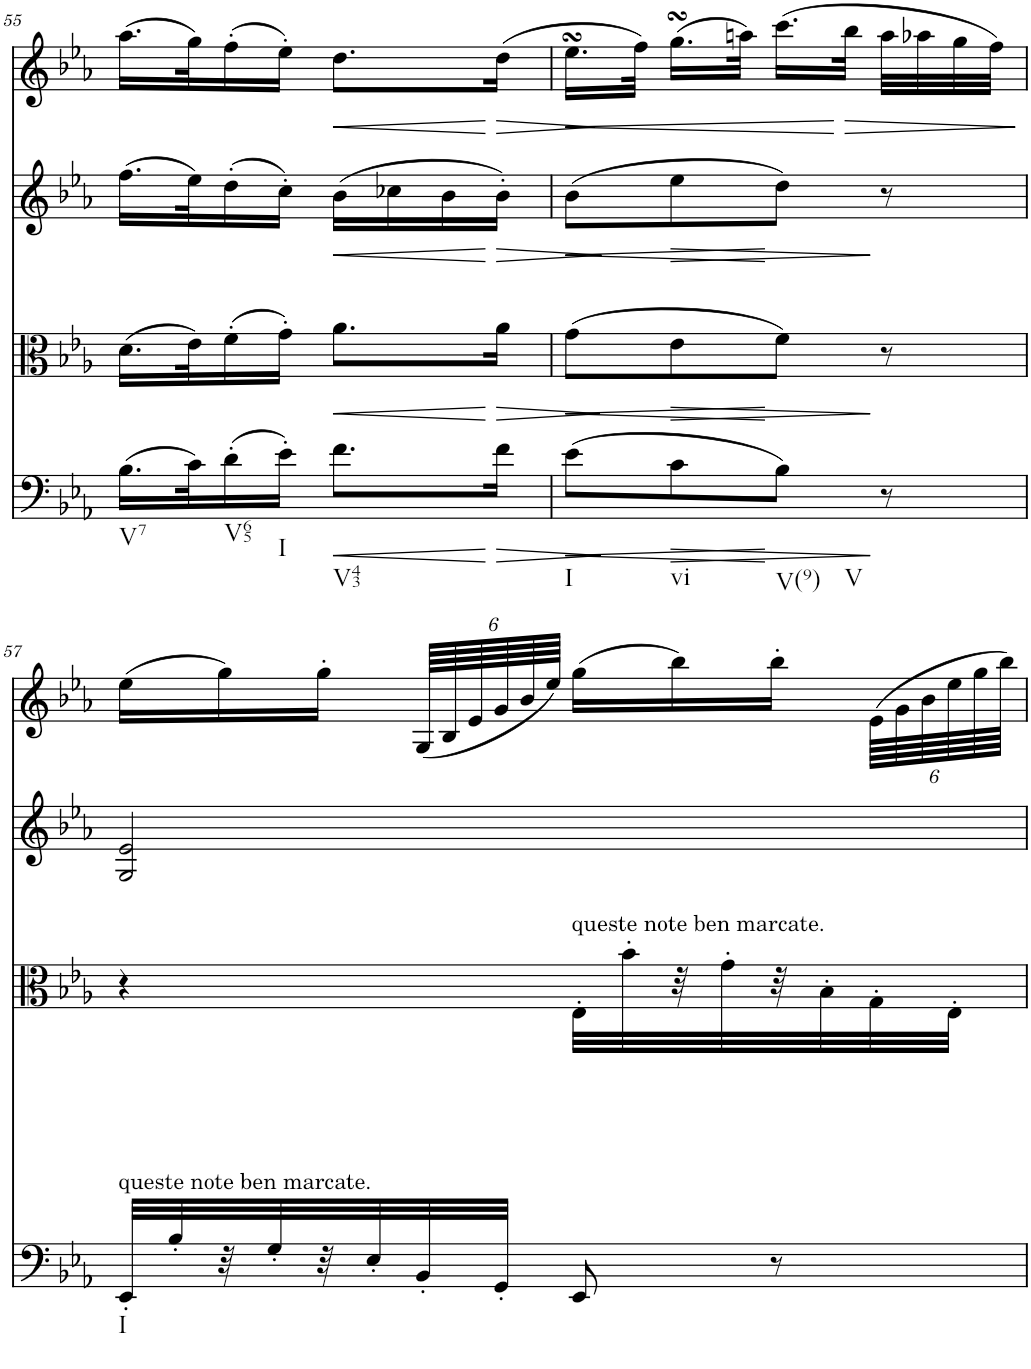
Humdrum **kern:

**kern	**dynam	**kern	**dynam	**kern	**dynam	**kern	**dynam
*part4	*part4	*part3	*part3	*part2	*part2	*part1	*part1
*staff4	*staff4	*staff3	*staff3	*staff2	*staff2	*staff1	*staff1
*I"Violoncello	*	*I"Viola	*	*I"Violin II	*	*I"Violin I	*
*I'Vc	*	*I'Vla	*	*I'Vln	*	*I'Vln	*
!!LO:PB:g=z
*clefC4	*	*clefC3	*	*clefG2	*	*clefG2	*
*k[b-e-a-]	*	*k[b-e-a-]	*	*k[b-e-a-]	*	*k[b-e-a-]	*
*E-:	*	*E-:	*	*E-:	*	*E-:	*
*M2/4	*	*M2/4	*	*M2/4	*	*M2/4	*
=55	=55	=55	=55	=55	=55	=55	=55
!LO:TX:b:t=V7	!	!	!	!	!	!	!
(16.B-\LL	.	(16.d\LL	.	(16.ff\LL	.	(16.aa-\LL	.
32c\K)	.	32e-\K)	.	32ee-\K)	.	32gg\K)	.
!LO:TX:b:t=V65	!	!	!	!	!	!	!
(16d'\	.	(16f'\	.	(16dd'\	.	(16ff'\	.
!LO:TX:b:t=I	!	!	!	!	!	!	!
16e-'\JJ)	.	16g'\JJ)	.	16cc'\JJ)	.	16ee-'\JJ)	.
!LO:TX:b:t=V43	!	!	!	!	!	!	!
!	!LO:HP:b	!	!LO:HP:b	!	!LO:HP:b	!	!LO:HP:b
8.f\L	<	8.a-\L	<	(16b-\LL	<	8.dd\L	<
.	.	.	.	16cc-X\	.	.	.
.	.	.	.	16b-\	.	.	.
!	!LO:HP:b	!	!LO:HP:b	!	!LO:HP:b	!	!LO:HP:b
16f\Jk	>	16a-\Jk	>	16b-'\JJ)	>	(16dd\Jk	>
.	[	.	[	.	[	.	[
=56	=56	=56	=56	=56	=56	=56	=56
!LO:TX:b:t=I	!	!	!	!	!	!	!
!	!	!	!	!	!	!	!LO:HP:b
(8e-\L	.	(8g\L	.	(8b-\L	.	16.ee-sSSs\LL	<
.	.	.	.	.	.	32ff\JJk)	.
!LO:TX:b:t=vi	!	!	!	!	!	!	!
!	!LO:HP:b	!	!LO:HP:b	!	!LO:HP:b	!	!
8c\	>	8e-\	>	8ee-\	>	(16.ggsSsS\LL	.
.	.	.	.	.	.	32aan\JJk)	.
!LO:TX:b:t=V(9)	!	!	!	!	!	!	!
!LO:TX:b:t=V	!	!	!	!	!	!	!
8B-\J)	]	8f\J)	]	8dd\J)	]	(16.ccc\LL	.
.	.	.	.	.	.	32bb-\JJk	]
8r	]	8r	]	8r	]	32aa\LLL	.
.	.	.	.	.	.	32aa-X\	.
.	.	.	.	.	.	32gg\	.
.	.	.	.	.	.	32ff\JJJ)	.
.	.	.	.	.	.	.	[
!!LO:LB:g=z
=57	=57	=57	=57	=57	=57	=57	=57
!	!	!LO:TX:b:t=queste note ben marcate.	!	!	!	!	!
!LO:TX:b:t=I	!	!	!	!	!	!	!
32EE-'/LLL	.	4r	.	2G/ 2e-/	.	(16ee-\LL	.
32B-'/	.	.	.	.	.	.	.
32r	.	.	.	.	.	16gg\)	.
32G'/	.	.	.	.	.	.	.
32r	.	.	.	.	.	16gg'\JJ	.
32E-'/	.	.	.	.	.	.	.
*	*	*	*	*	*	*Xbrackettup	*
32BB-'/	.	.	.	.	.	(96G/LLLL	.
.	.	.	.	.	.	96B-/	.
.	.	.	.	.	.	96e-/	.
32GG'/JJJ	.	.	.	.	.	96g/	.
.	.	.	.	.	.	96b-/	.
.	.	.	.	.	.	96ee-/JJJJ)	.
!	!	!LO:TX:a:t=queste note ben marcate.	!	!	!	!	!
8EE-/	.	32E-'\LLL	.	.	.	(16gg\LL	.
.	.	32b-'\	.	.	.	.	.
.	.	32r	.	.	.	16bb-\)	.
.	.	32g'\	.	.	.	.	.
8r	.	32r	.	.	.	16bb-'\JJ	.
.	.	32B-'\	.	.	.	.	.
.	.	32G'\	.	.	.	(96e-\LLLL	.
.	.	.	.	.	.	96g\	.
.	.	.	.	.	.	96b-\	.
.	.	32E-'\JJJ	.	.	.	96ee-\	.
.	.	.	.	.	.	96gg\	.
.	.	.	.	.	.	96bb-\JJJJ)	.
=	=	=	=	=	=	=	=
*-	*-	*-	*-	*-	*-	*-	*-
